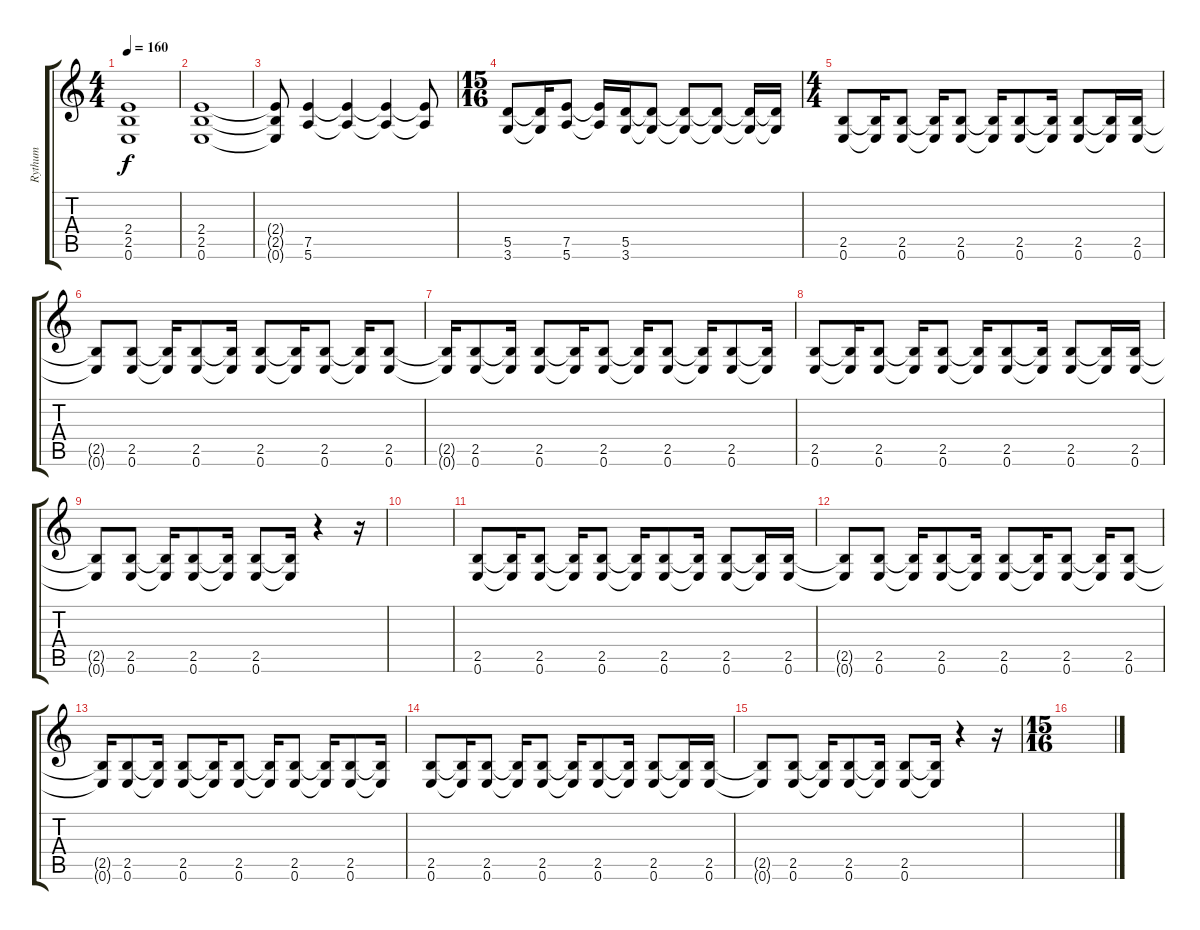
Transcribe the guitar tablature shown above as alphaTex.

\track ("Rythum" "Rythum") {instrument distortionguitar}
\staff {score tabs}
\tuning (E4 B3 G3 D3 A2 E2) {hide}
\ts (4 4)
\tempo 160
\clef g2
\ks c
(2.4{t} 2.5{t} 0.6{t}).1{dy f} |
(2.4 2.5 0.6).1 |
(2.4{t} 2.5{t} 0.6{t}).8 (7.5 5.6).4 (7.5{t} 5.6{t}).4 (7.5{t} 5.6{t}).4 (7.5{t} 5.6{t}).8 |
\ts (15 16)
(5.5 3.6).8 (5.5{t} 3.6{t}).16 (7.5 5.6).8 (7.5{t} 5.6{t}).16 (5.5 3.6).16 (5.5{t} 3.6{t}).8 (5.5{t} 3.6{t}).8 (5.5{t} 3.6{t}).8 (5.5{t} 3.6{t}).16 (5.5{t} 3.6{t}).16 |
\ts (4 4)
(2.5 0.6).8 (2.5{t} 0.6{t}).16 (2.5 0.6).8 (2.5{t} 0.6{t}).16 (2.5 0.6).8 (2.5{t} 0.6{t}).16 (2.5 0.6).8 (2.5{t} 0.6{t}).16 (2.5 0.6).8 (2.5{t} 0.6{t}).16 (2.5 0.6).16 |
(2.5{t} 0.6{t}).8 (2.5 0.6).8 (2.5{t} 0.6{t}).16 (2.5 0.6).8 (2.5{t} 0.6{t}).16 (2.5 0.6).8 (2.5{t} 0.6{t}).16 (2.5 0.6).8 (2.5{t} 0.6{t}).16 (2.5 0.6).8 |
(2.5{t} 0.6{t}).16 (2.5 0.6).8 (2.5{t} 0.6{t}).16 (2.5 0.6).8 (2.5{t} 0.6{t}).16 (2.5 0.6).8 (2.5{t} 0.6{t}).16 (2.5 0.6).8 (2.5{t} 0.6{t}).16 (2.5 0.6).8 (2.5{t} 0.6{t}).16 |
(2.5 0.6).8 (2.5{t} 0.6{t}).16 (2.5 0.6).8 (2.5{t} 0.6{t}).16 (2.5 0.6).8 (2.5{t} 0.6{t}).16 (2.5 0.6).8 (2.5{t} 0.6{t}).16 (2.5 0.6).8 (2.5{t} 0.6{t}).16 (2.5 0.6).16 |
(2.5{t} 0.6{t}).8 (2.5 0.6).8 (2.5{t} 0.6{t}).16 (2.5 0.6).8 (2.5{t} 0.6{t}).16 (2.5 0.6).8 (2.5{t} 0.6{t}).16 r.4 r.16 |
|
(2.5 0.6).8 (2.5{t} 0.6{t}).16 (2.5 0.6).8 (2.5{t} 0.6{t}).16 (2.5 0.6).8 (2.5{t} 0.6{t}).16 (2.5 0.6).8 (2.5{t} 0.6{t}).16 (2.5 0.6).8 (2.5{t} 0.6{t}).16 (2.5 0.6).16 |
(2.5{t} 0.6{t}).8 (2.5 0.6).8 (2.5{t} 0.6{t}).16 (2.5 0.6).8 (2.5{t} 0.6{t}).16 (2.5 0.6).8 (2.5{t} 0.6{t}).16 (2.5 0.6).8 (2.5{t} 0.6{t}).16 (2.5 0.6).8 |
(2.5{t} 0.6{t}).16 (2.5 0.6).8 (2.5{t} 0.6{t}).16 (2.5 0.6).8 (2.5{t} 0.6{t}).16 (2.5 0.6).8 (2.5{t} 0.6{t}).16 (2.5 0.6).8 (2.5{t} 0.6{t}).16 (2.5 0.6).8 (2.5{t} 0.6{t}).16 |
(2.5 0.6).8 (2.5{t} 0.6{t}).16 (2.5 0.6).8 (2.5{t} 0.6{t}).16 (2.5 0.6).8 (2.5{t} 0.6{t}).16 (2.5 0.6).8 (2.5{t} 0.6{t}).16 (2.5 0.6).8 (2.5{t} 0.6{t}).16 (2.5 0.6).16 |
(2.5{t} 0.6{t}).8 (2.5 0.6).8 (2.5{t} 0.6{t}).16 (2.5 0.6).8 (2.5{t} 0.6{t}).16 (2.5 0.6).8 (2.5{t} 0.6{t}).16 r.4 r.16 |
\ts (15 16)
